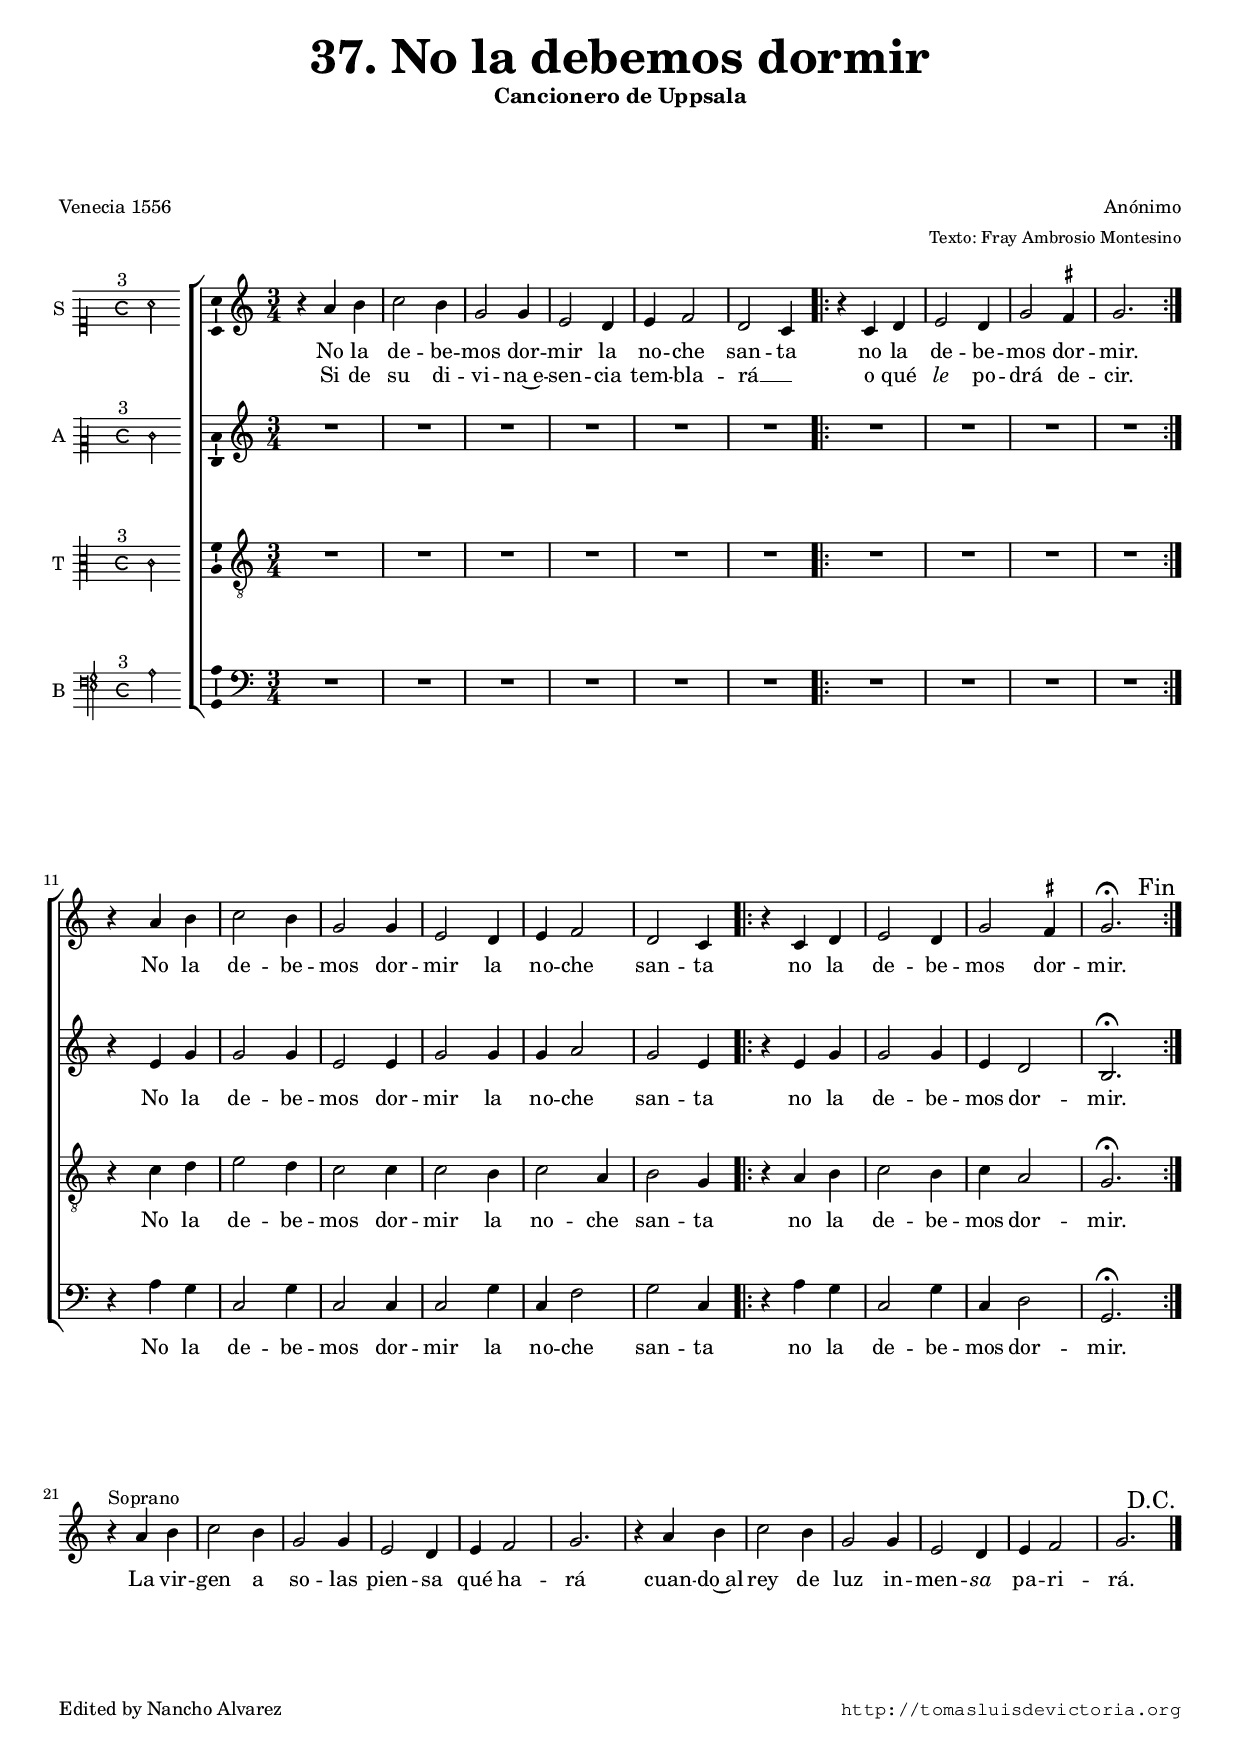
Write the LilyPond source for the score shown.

\version "2.18.0"

#(set-default-paper-size "a4")
#(set-global-staff-size 16.4)
#(ly:set-option 'point-and-click #f)
%mobile -s15.5 -i2.0

italicas=\override LyricText.font-shape = #'italic
rectas=\override LyricText.font-shape = #'upright
ss=\once \set suggestAccidentals = ##t
incipitwidth = 20
mtempo={\tempo 4 = 150}
mtempob={\tempo 4 = 75}

htitle="No la debemos dormir"
hcomposer="Anónimo"

\header {
	title=\markup{\fontsize #4 "37. No la debemos dormir"}
	subtitle="Cancionero de Uppsala" % Villancico de Navidad a 4 voces
	subsubtitle=\markup{\null \vspace #3 }
	composer=\markup{\right-column{"Anónimo" \smaller "Texto: Fray Ambrosio Montesino"}}
        pdfauthor=\composer
	%opus="(-)"
	poet=\markup{"Venecia 1556"}
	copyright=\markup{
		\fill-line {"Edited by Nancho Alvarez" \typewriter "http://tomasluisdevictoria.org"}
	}
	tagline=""
}

global={\key c \major \time 3/4 
        \skip 1*3/4*6 \bar ".|:-||"
        \skip 1*3/4*4 \bar ":|." \break
        \skip 1*3/4*6 \bar ".|:-||"
        \skip 1*3/4*4 \bar ":|." \break
        \skip 1*3/4*12 \bar "|."
}


cantus=\relative c''{
	r4 a b
	c2 b4
	g2 g4
	e2 d4
	e4 f2
	d2 c4
	r4 c d
	e2 d4
	g2 \ss fis4
	g2.
	r4 a b % esta repeticion no aparece en el original
	c2 b4
	g2 g4
	e2 d4
	e4 f2
	d2 c4
	r4 c d
	e2 d4
	g2 \ss fis4
	g2.^\fermata % no hay fermata en esta voz
	\override Score.RehearsalMark.self-alignment-X = #right
	\override Score.RehearsalMark.break-visibility = #'#(#t #t #f)
	\mark \markup{"Fin"}
	s4*0^\markup{"Soprano"} %notablet
	r4 a b % Indicacion: "Solo las coplas"
	c2 b4
	g2 g4
	e2 d4
	e f2
	g2.
	r4 a b
	c2 b4
	g2 g4
	e2 d4
	e f2
	g2.
	\mark \markup{"D.C."}
}

altus=\relative c'{
	R1*3/4*10 % en el original hay 7 silencios
	r4 e g
	g2 g4
	e2 e4
	g2 g4
	g a2
	g2 e4
	r4 e g
	g2 g4
	e4 d2
	b2.^\fermata
	R1*3/4*12
}

tenor=\relative c'{
	R1*3/4*10 % en el original hay 7 silencios
	r4 c d
	e2 d4
	c2 c4
	c2 b4
	c2 a4
	b2 g4
	r4 a b
	c2 b4
	c4 a2
	g2.^\fermata
	R1*3/4*12
}

bassus=\relative c'{
	R1*3/4*10 % en el original hay 7 silencios
	r4 a4 g
	c,2 g'4
	c,2 c4
	c2 g'4
	c,4 f2
	g2 c,4
	r4 a'4 g
	c,2 g'4
	c,4 d2
	g,2.^\fermata
	R1*3/4*12
}

% el texto original es mucho mas largo
% se puede consultar en el libro que mencionan en:
% https://es.wikisource.org/wiki/Fray_Ambrosio_Montesino
textocantus=\lyricmode{
No la de -- be -- mos dor -- mir
la no -- che san -- ta
no la de -- be -- mos dor -- mir.
No la de -- be -- mos dor -- mir
la no -- che san -- ta
no la de -- be -- mos dor -- mir.
La vir -- gen a so -- las pien -- sa qué ha -- rá
cuan -- do~al rey de luz in -- men -- \italicas sa \rectas pa -- ri -- rá. % inmenso
}

textocantusb=\lyricmode{
Si de su di -- vi -- na~e -- sen -- cia tem -- bla -- rá __ _
o qué \italicas le \rectas po -- drá de -- cir. % la
}

textoaltus=\lyricmode{
No la de -- be -- mos dor -- mir
la no -- che san -- ta
no la de -- be -- mos dor -- mir.
}

textotenor=\lyricmode{
No la de -- be -- mos dor -- mir
la no -- che san -- ta
no la de -- be -- mos dor -- mir.
}

textobassus=\lyricmode{
No la de -- be -- mos dor -- mir
la no -- che san -- ta
no la de -- be -- mos dor -- mir.
}


incipitcantus=\markup{
	\score{
		{ 
		\set Staff.instrumentName="S "
		\override NoteHead.style = #'neomensural
		\override Staff.TimeSignature.style = #'neomensural
		\cadenzaOn 
		\clef "petrucci-c1"
		\key c \major
		\time 4/4 % pone C 3
                s4*0^\markup{\hspace #-3.5 "3"}
                a'2
		} 

	\layout { line-width=\incipitwidth indent = 0 }
	}
}

incipitaltus=\markup{
	\score{
		{ 
		\set Staff.instrumentName="A "
		\override NoteHead.style = #'neomensural 
		\override Staff.TimeSignature.style = #'neomensural
		\cadenzaOn 
		\clef "petrucci-c2"
		\key c \major
		\time 4/4
                s4*0^\markup{\hspace #-3.5 "3"}
                e'2
		} 
	\layout { line-width=\incipitwidth indent = 0 }
	}
}


incipittenor=\markup{
	\score{
		{ 
		\set Staff.instrumentName="T "
		\override NoteHead.style = #'neomensural 
		\override Staff.TimeSignature.style = #'neomensural
		\cadenzaOn 
		\clef "petrucci-c3"
		\key c \major
		\time 4/4
                s4*0^\markup{\hspace #-3.5 "3"}
                c'2
		} 
	\layout { line-width=\incipitwidth indent=0 }
	}
}

incipitbassus=\markup{
	\score{
		{ 
		\set Staff.instrumentName="B "
		\override NoteHead.style = #'neomensural
		\override Staff.TimeSignature.style = #'neomensural
		\cadenzaOn 
		\clef "petrucci-f4"
		\key c \major
		\time 4/4
                s4*0^\markup{\hspace #-3.5 "3"}
                a2
		} 
	\layout { line-width=\incipitwidth indent = 0 }
	}
}

%\layout {
%       \context {\Voice
%               \remove Ligature_bracket_engraver
%               \consists Mensural_ligature_engraver
%       }
%       line-width=\incipitwidth
%       indent = 0
%}

\score {\transpose c' c'{
\new ChoirStaff<<

	\new Staff <<\global
	\new Voice="v1" {
		\set Staff.instrumentName=\incipitcantus
		\clef "treble"
		\cantus }
	\new Lyrics \lyricsto "v1" {\textocantus }
        \new Lyrics \lyricsto "v1" {\textocantusb }
	>>

	\new Staff <<\global
	\new Voice="v2" {
		\set Staff.instrumentName=\incipitaltus
		\clef "treble"
		\altus }
	\new Lyrics \lyricsto "v2" {\textoaltus }
	>>
	
	\new Staff <<\global
	\new Voice="v3" {
		\set Staff.instrumentName=\incipittenor
		\clef "G_8"
		\tenor }
	\new Lyrics \lyricsto "v3" {\textotenor }
	>>

	\new Staff <<\global
	\new Voice="v4" {
		\set Staff.instrumentName=\incipitbassus
		\clef "bass"
		\bassus }
	\new Lyrics \lyricsto "v4" {\textobassus }
	>>
	
>>

	} % transpose

\layout{ 
	\context {\Lyrics 
		\override VerticalAxisGroup.staff-affinity = #UP
		\override VerticalAxisGroup.nonstaff-relatedstaff-spacing =
			#'((basic-distance . 0) (minimum-distance . 0) (padding . 1))
		\override LyricText.font-size = #1.2
		\override LyricHyphen.minimum-distance = #0.5
	}
	\context {\Score 
		tempoHideNote = ##t
		\override BarNumber.padding = #2 
	}
	\context {\Voice 
		%melismaBusyProperties = #'()
		%autoBeaming = ##f
	}
	\context {\Staff 
                \RemoveEmptyStaves 
                %\override VerticalAxisGroup.remove-first = ##t
		\override VerticalAxisGroup.staff-staff-spacing =
			#'((basic-distance . 11) (minimum-distance . 0) (padding . 1))
		\consists Ambitus_engraver 
		\override LigatureBracket.padding = #1
	}
}

%\midi { \mtempo }

}


\paper{
	evenHeaderMarkup=\markup  \fill-line { \fromproperty #'page:page-number-string \htitle \hcomposer }
	oddHeaderMarkup= \markup  \fill-line { \on-the-fly #not-first-page \hcomposer \on-the-fly #not-first-page \htitle \on-the-fly #not-first-page \fromproperty #'page:page-number-string }
	%system-count=20
	%page-count = 8
	ragged-last-bottom = ##f
	indent=2.4\cm
	system-system-spacing =
	#'((basic-distance . 20) (minimum-distance . 0) (padding . 5))
	top-system-spacing = % header
	#'((basic-distance . 8) (minimum-distance . 0) (padding . 0))
	last-bottom-spacing = % footer
	#'((basic-distance . 16) (minimum-distance . 0) (padding . 0))
	markup-system-spacing.padding = #2
}
